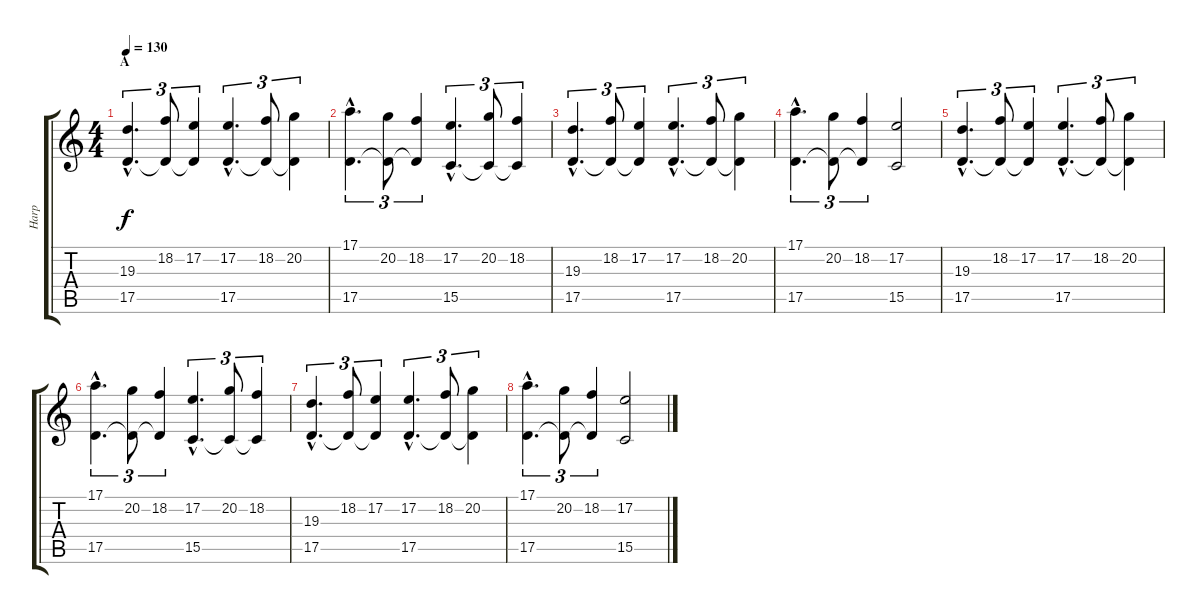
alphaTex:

\track ("Harp" "Harp") {instrument orchestralharp}
\staff {score tabs}
\tuning (E4 B3 G3 D3 A2 E2) {hide}
\ts (4 4)
\section ("" "A")
\tempo 130
\clef g2
\ks c
(19.3{hac} 17.5{hac}).4{d tu (3 2) dy f} (18.2 17.5{t}).8{tu (3 2)} (17.2 17.5{t}).4{tu (3 2)} (17.2{hac} 17.5{hac}).4{d tu (3 2)} (18.2 17.5{t}).8{tu (3 2)} (20.2 17.5{t}).4{tu (3 2)} |
(17.1{hac} 17.5{hac}).4{d tu (3 2)} (20.2 17.5{t}).8{tu (3 2)} (18.2 17.5{t}).4{tu (3 2)} (17.2{hac} 15.5{hac}).4{d tu (3 2)} (20.2 15.5{t}).8{tu (3 2)} (18.2 15.5{t}).4{tu (3 2)} |
(19.3{hac} 17.5{hac}).4{d tu (3 2)} (18.2 17.5{t}).8{tu (3 2)} (17.2 17.5{t}).4{tu (3 2)} (17.2{hac} 17.5{hac}).4{d tu (3 2)} (18.2 17.5{t}).8{tu (3 2)} (20.2 17.5{t}).4{tu (3 2)} |
(17.1{hac} 17.5{hac}).4{d tu (3 2)} (20.2 17.5{t}).8{tu (3 2)} (18.2 17.5{t}).4{tu (3 2)} (17.2 15.5).2 |
(19.3{hac} 17.5{hac}).4{d tu (3 2)} (18.2 17.5{t}).8{tu (3 2)} (17.2 17.5{t}).4{tu (3 2)} (17.2{hac} 17.5{hac}).4{d tu (3 2)} (18.2 17.5{t}).8{tu (3 2)} (20.2 17.5{t}).4{tu (3 2)} |
(17.1{hac} 17.5{hac}).4{d tu (3 2)} (20.2 17.5{t}).8{tu (3 2)} (18.2 17.5{t}).4{tu (3 2)} (17.2{hac} 15.5{hac}).4{d tu (3 2)} (20.2 15.5{t}).8{tu (3 2)} (18.2 15.5{t}).4{tu (3 2)} |
(19.3{hac} 17.5{hac}).4{d tu (3 2)} (18.2 17.5{t}).8{tu (3 2)} (17.2 17.5{t}).4{tu (3 2)} (17.2{hac} 17.5{hac}).4{d tu (3 2)} (18.2 17.5{t}).8{tu (3 2)} (20.2 17.5{t}).4{tu (3 2)} |
(17.1{hac} 17.5{hac}).4{d tu (3 2)} (20.2 17.5{t}).8{tu (3 2)} (18.2 17.5{t}).4{tu (3 2)} (17.2 15.5).2
